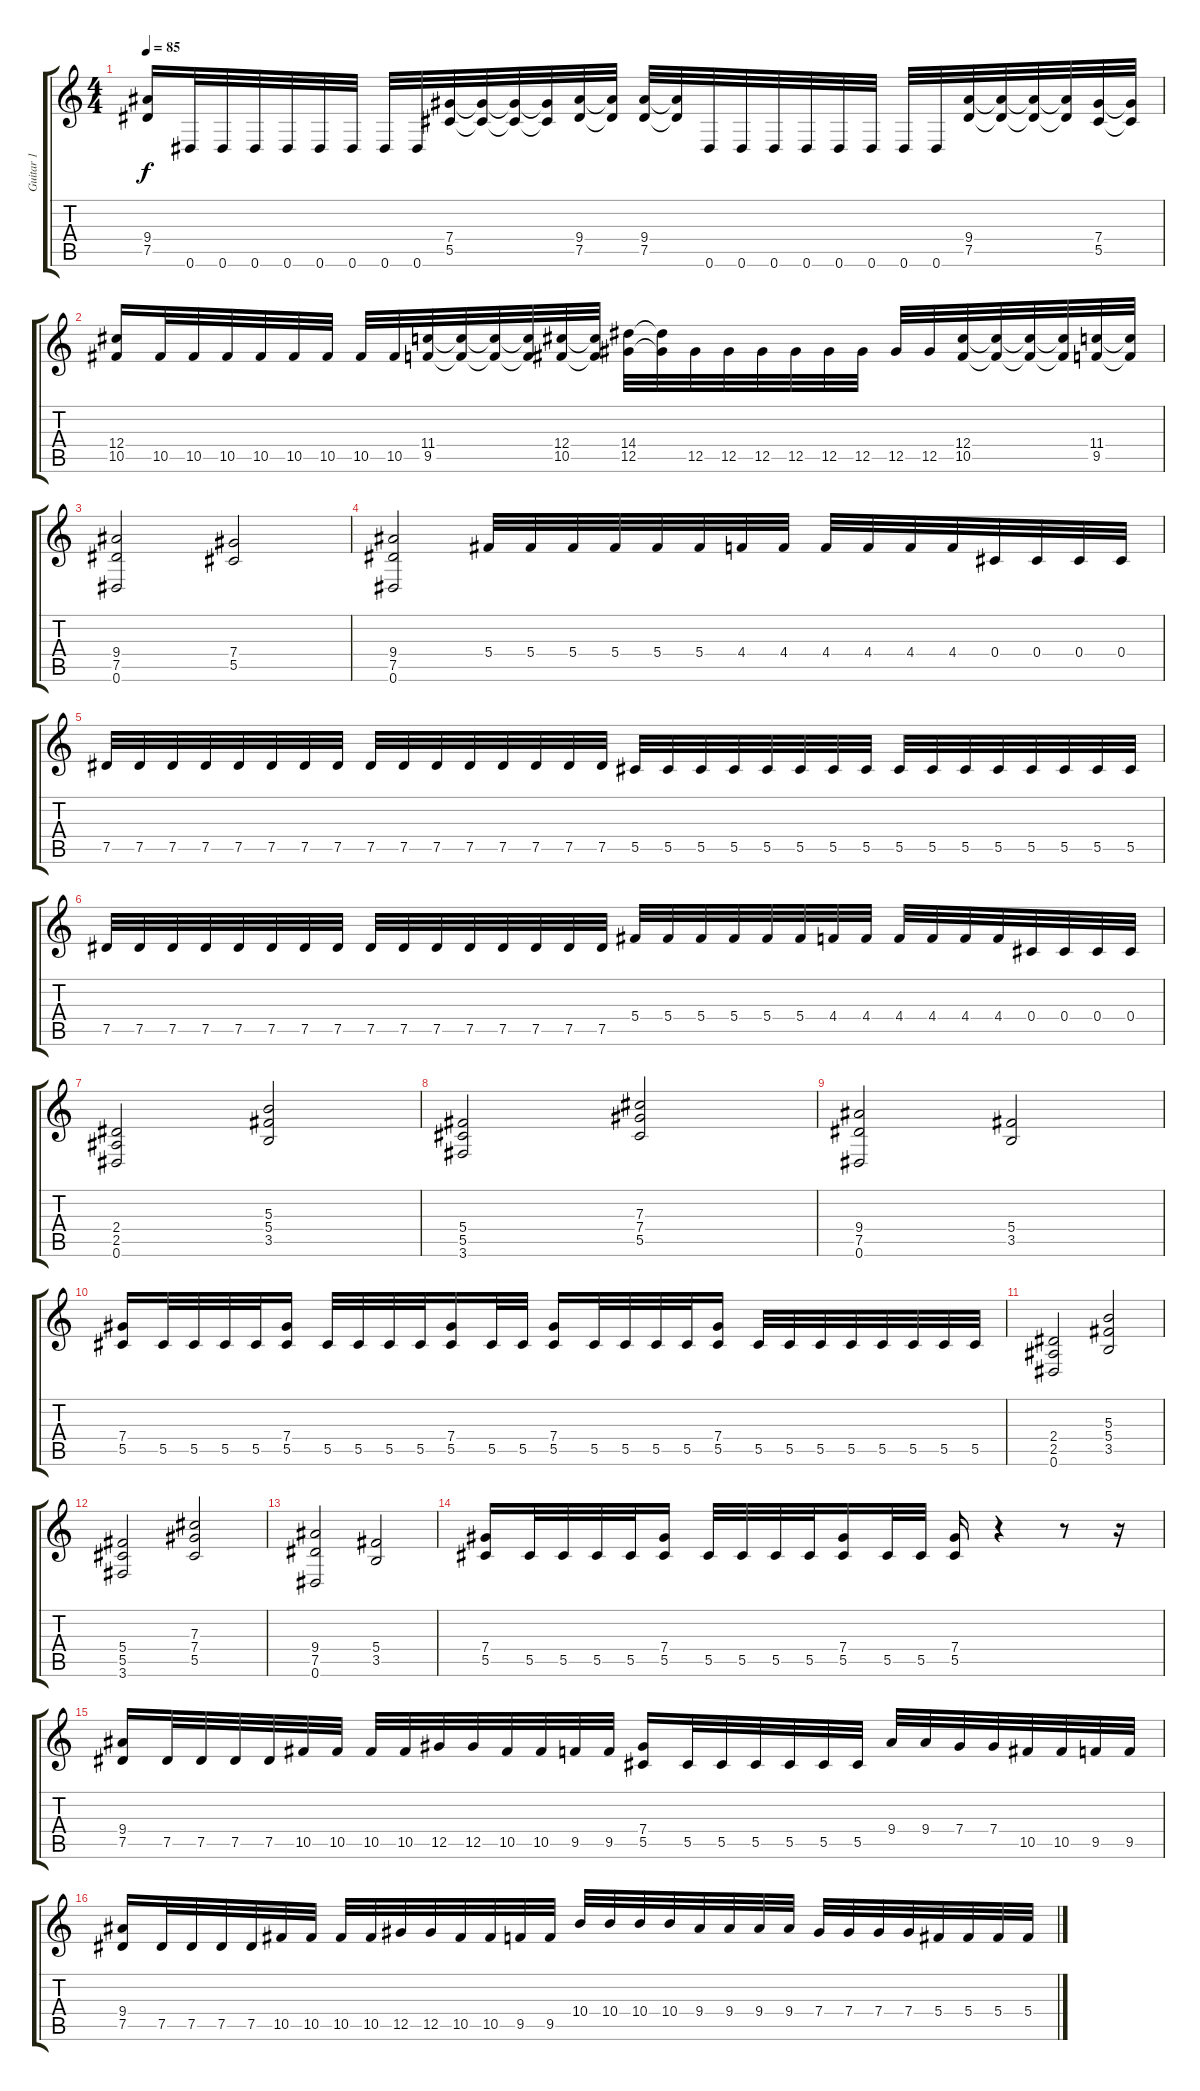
\track ("Guitar 1" "Guitar 1") {instrument distortionguitar}
\staff {score tabs}
\tuning (Eb4 Bb3 Gb3 Db3 Ab2 Eb2) {hide}
\ts (4 4)
\tempo 85
\clef g2
\ks c
(9.4 7.5).16{dy f} 0.6.32 0.6.32 0.6.32 0.6.32 0.6.32 0.6.32 0.6.32 0.6.32 (7.4 5.5).32 (7.4{t} 5.5{t}).32 (7.4{t} 5.5{t}).32 (7.4{t} 5.5{t}).32 (9.4 7.5).32 (9.4{t} 7.5{t}).32 (9.4 7.5).32 (9.4{t} 7.5{t}).32 0.6.32 0.6.32 0.6.32 0.6.32 0.6.32 0.6.32 0.6.32 0.6.32 (9.4 7.5).32 (9.4{t} 7.5{t}).32 (9.4{t} 7.5{t}).32 (9.4{t} 7.5{t}).32 (7.4 5.5).32 (7.4{t} 5.5{t}).32 |
(12.4 10.5).16 10.5.32 10.5.32 10.5.32 10.5.32 10.5.32 10.5.32 10.5.32 10.5.32 (11.4 9.5).32 (11.4{t} 9.5{t}).32 (11.4{t} 9.5{t}).32 (11.4{t} 9.5{t}).32 (12.4 10.5).32 (12.4{t} 10.5{t}).32 (14.4 12.5).32 (14.4{t} 12.5{t}).32 12.5.32 12.5.32 12.5.32 12.5.32 12.5.32 12.5.32 12.5.32 12.5.32 (12.4 10.5).32 (12.4{t} 10.5{t}).32 (12.4{t} 10.5{t}).32 (12.4{t} 10.5{t}).32 (11.4 9.5).32 (11.4{t} 9.5{t}).32 |
(9.4 7.5 0.6).2 (7.4 5.5).2 |
(9.4 7.5 0.6).2 5.4.32 5.4.32 5.4.32 5.4.32 5.4.32 5.4.32 4.4.32 4.4.32 4.4.32 4.4.32 4.4.32 4.4.32 0.4.32 0.4.32 0.4.32 0.4.32 |
7.5.32 7.5.32 7.5.32 7.5.32 7.5.32 7.5.32 7.5.32 7.5.32 7.5.32 7.5.32 7.5.32 7.5.32 7.5.32 7.5.32 7.5.32 7.5.32 5.5.32 5.5.32 5.5.32 5.5.32 5.5.32 5.5.32 5.5.32 5.5.32 5.5.32 5.5.32 5.5.32 5.5.32 5.5.32 5.5.32 5.5.32 5.5.32 |
7.5.32 7.5.32 7.5.32 7.5.32 7.5.32 7.5.32 7.5.32 7.5.32 7.5.32 7.5.32 7.5.32 7.5.32 7.5.32 7.5.32 7.5.32 7.5.32 5.4.32 5.4.32 5.4.32 5.4.32 5.4.32 5.4.32 4.4.32 4.4.32 4.4.32 4.4.32 4.4.32 4.4.32 0.4.32 0.4.32 0.4.32 0.4.32 |
(2.4 2.5 0.6).2 (5.3 5.4 3.5).2 |
(5.4 5.5 3.6).2 (7.3 7.4 5.5).2 |
(9.4 7.5 0.6).2 (5.4 3.5).2 |
(7.4 5.5).16 5.5.32 5.5.32 5.5.32 5.5.32 (7.4 5.5).16 5.5.32 5.5.32 5.5.32 5.5.32 (7.4 5.5).16 5.5.32 5.5.32 (7.4 5.5).16 5.5.32 5.5.32 5.5.32 5.5.32 (7.4 5.5).16 5.5.32 5.5.32 5.5.32 5.5.32 5.5.32 5.5.32 5.5.32 5.5.32 |
(2.4 2.5 0.6).2 (5.3 5.4 3.5).2 |
(5.4 5.5 3.6).2 (7.3 7.4 5.5).2 |
(9.4 7.5 0.6).2 (5.4 3.5).2 |
(7.4 5.5).16 5.5.32 5.5.32 5.5.32 5.5.32 (7.4 5.5).16 5.5.32 5.5.32 5.5.32 5.5.32 (7.4 5.5).16 5.5.32 5.5.32 (7.4 5.5).16 r.4 r.8 r.16 |
(9.4 7.5).16 7.5.32 7.5.32 7.5.32 7.5.32 10.5.32 10.5.32 10.5.32 10.5.32 12.5.32 12.5.32 10.5.32 10.5.32 9.5.32 9.5.32 (7.4 5.5).16 5.5.32 5.5.32 5.5.32 5.5.32 5.5.32 5.5.32 9.4.32 9.4.32 7.4.32 7.4.32 10.5.32 10.5.32 9.5.32 9.5.32 |
(9.4 7.5).16 7.5.32 7.5.32 7.5.32 7.5.32 10.5.32 10.5.32 10.5.32 10.5.32 12.5.32 12.5.32 10.5.32 10.5.32 9.5.32 9.5.32 10.4.32 10.4.32 10.4.32 10.4.32 9.4.32 9.4.32 9.4.32 9.4.32 7.4.32 7.4.32 7.4.32 7.4.32 5.4.32 5.4.32 5.4.32 5.4.32
